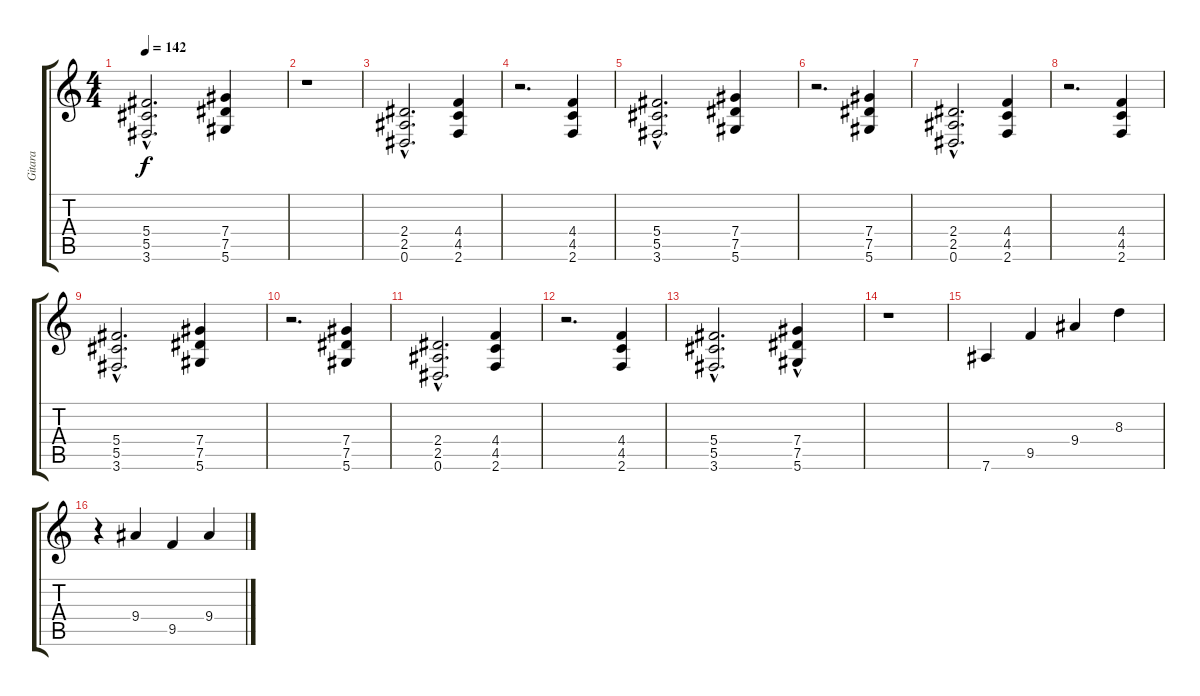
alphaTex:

\track ("Gitara" "Gitara") {instrument distortionguitar}
\staff {score tabs}
\tuning (Eb4 Bb3 Gb3 Db3 Ab2 Eb2) {hide}
\ts (4 4)
\tempo 142
\clef g2
\ks c
(5.4{hac} 5.5{hac} 3.6{hac}).2{d dy f} (7.4 7.5 5.6).4 |
r.1 |
(2.4{hac} 2.5{hac} 0.6{hac}).2{d} (4.4 4.5 2.6).4 |
r.2{d} (4.4 4.5 2.6).4 |
(5.4{hac} 5.5{hac} 3.6{hac}).2{d} (7.4 7.5 5.6).4 |
r.2{d} (7.4 7.5 5.6).4 |
(2.4{hac} 2.5{hac} 0.6{hac}).2{d} (4.4 4.5 2.6).4 |
r.2{d} (4.4 4.5 2.6).4 |
(5.4{hac} 5.5{hac} 3.6{hac}).2{d} (7.4 7.5 5.6).4 |
r.2{d} (7.4 7.5 5.6).4 |
(2.4{hac} 2.5{hac} 0.6{hac}).2{d} (4.4 4.5 2.6).4 |
r.2{d} (4.4 4.5 2.6).4 |
(5.4{hac} 5.5{hac} 3.6{hac}).2{d} (7.4{hac} 7.5{hac} 5.6{hac}).4 |
r.1 |
7.6.4 9.5.4 9.4.4 8.3.4 |
r.4 9.4.4 9.5.4 9.4.4
